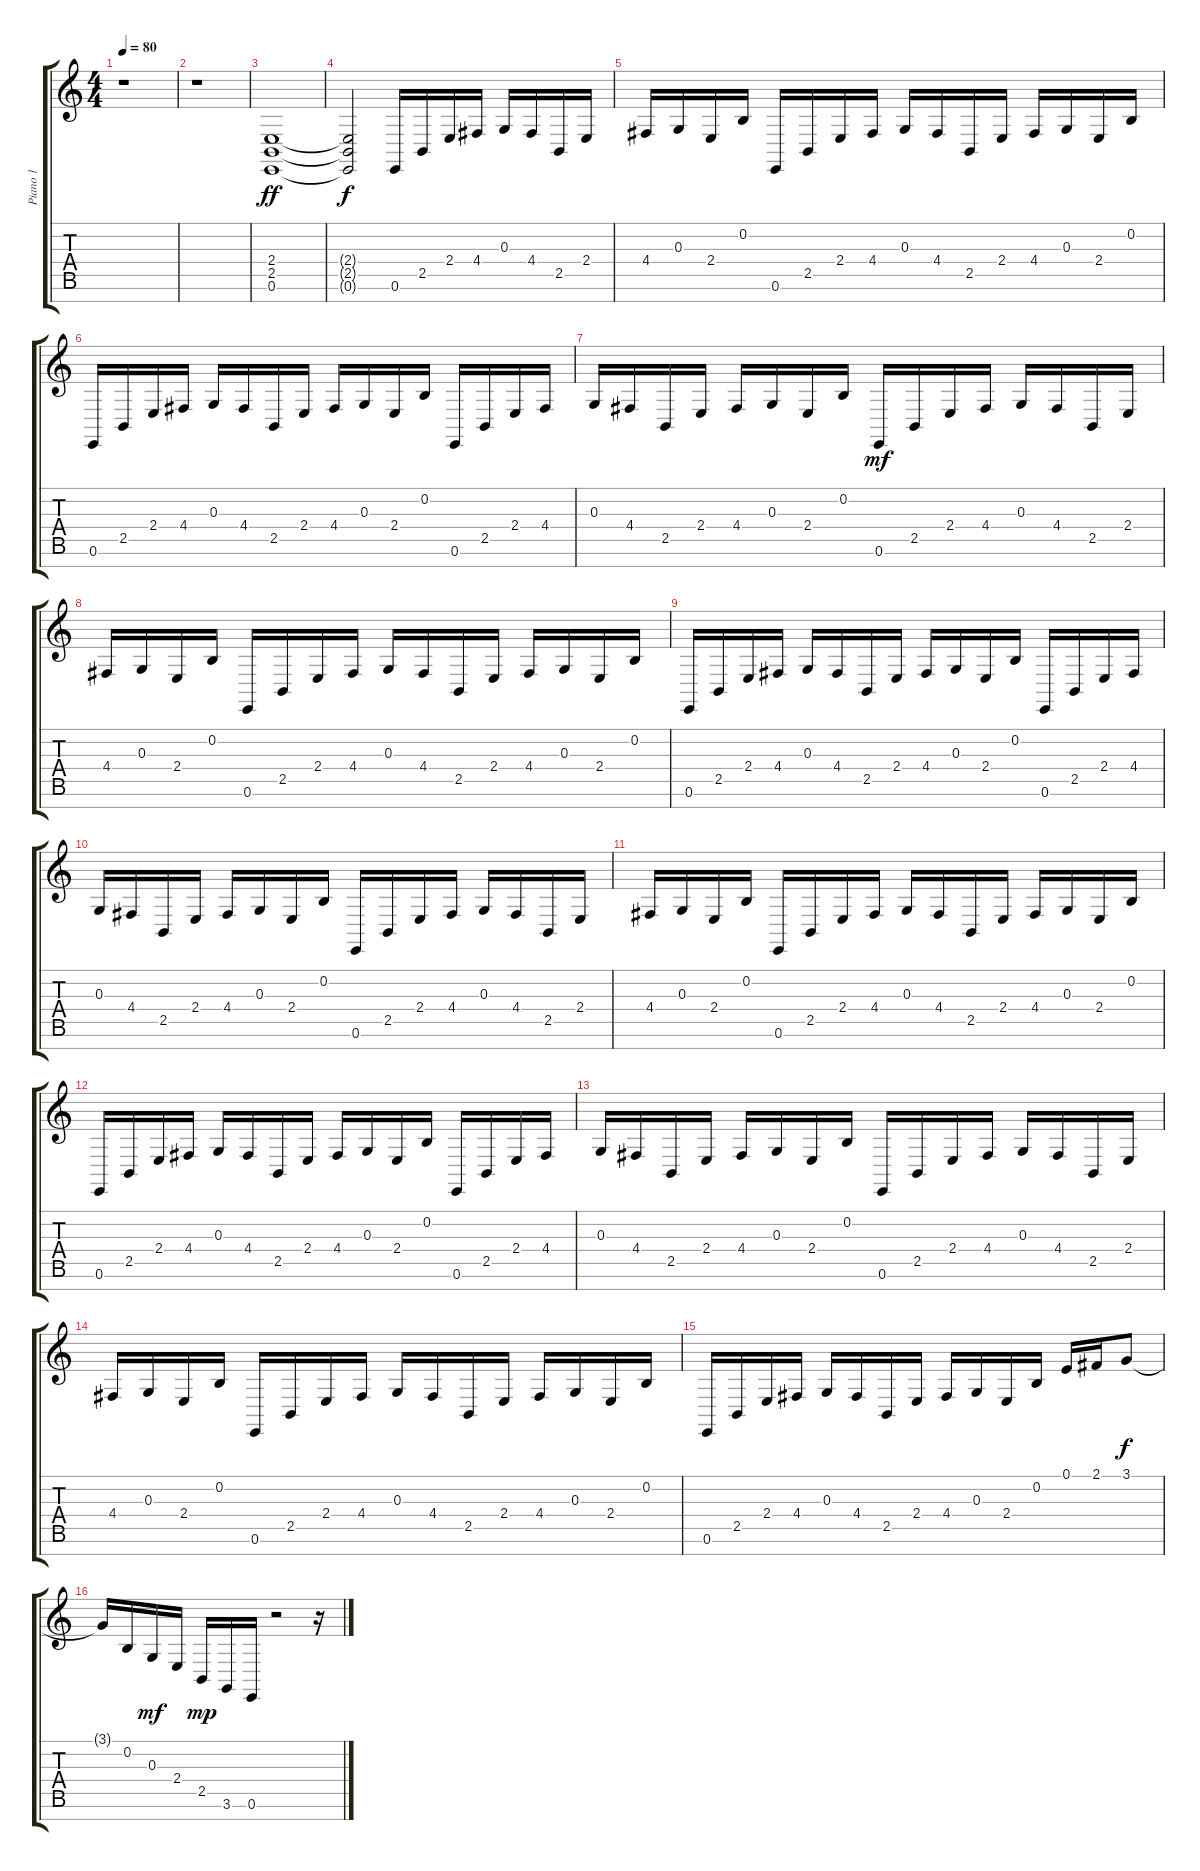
\track ("Piano 1" "Piano 1") {instrument acousticgrandpiano}
\staff {score tabs}
\tuning (E4 B3 G3 D3 A2 E2 B1) {hide}
\ts (4 4)
\tempo 80
\clef g2
\ks c
r.1{dy ff} |
r.1 |
(2.4 2.5 0.6).1 |
(2.4{t} 2.5{t} 0.6{t}).2{dy f} 0.6.16 2.5.16 2.4.16 4.4.16 0.3.16 4.4.16 2.5.16 2.4.16 |
4.4.16 0.3.16 2.4.16 0.2.16 0.6.16 2.5.16 2.4.16 4.4.16 0.3.16 4.4.16 2.5.16 2.4.16 4.4.16 0.3.16 2.4.16 0.2.16 |
0.6.16 2.5.16 2.4.16 4.4.16 0.3.16 4.4.16 2.5.16 2.4.16 4.4.16 0.3.16 2.4.16 0.2.16 0.6.16 2.5.16 2.4.16 4.4.16 |
0.3.16 4.4.16 2.5.16 2.4.16 4.4.16 0.3.16 2.4.16 0.2.16 0.6.16{dy mf} 2.5.16 2.4.16 4.4.16 0.3.16 4.4.16 2.5.16 2.4.16 |
4.4.16 0.3.16 2.4.16 0.2.16 0.6.16 2.5.16 2.4.16 4.4.16 0.3.16 4.4.16 2.5.16 2.4.16 4.4.16 0.3.16 2.4.16 0.2.16 |
0.6.16 2.5.16 2.4.16 4.4.16 0.3.16 4.4.16 2.5.16 2.4.16 4.4.16 0.3.16 2.4.16 0.2.16 0.6.16 2.5.16 2.4.16 4.4.16 |
0.3.16 4.4.16 2.5.16 2.4.16 4.4.16 0.3.16 2.4.16 0.2.16 0.6.16 2.5.16 2.4.16 4.4.16 0.3.16 4.4.16 2.5.16 2.4.16 |
4.4.16 0.3.16 2.4.16 0.2.16 0.6.16 2.5.16 2.4.16 4.4.16 0.3.16 4.4.16 2.5.16 2.4.16 4.4.16 0.3.16 2.4.16 0.2.16 |
0.6.16 2.5.16 2.4.16 4.4.16 0.3.16 4.4.16 2.5.16 2.4.16 4.4.16 0.3.16 2.4.16 0.2.16 0.6.16 2.5.16 2.4.16 4.4.16 |
0.3.16 4.4.16 2.5.16 2.4.16 4.4.16 0.3.16 2.4.16 0.2.16 0.6.16 2.5.16 2.4.16 4.4.16 0.3.16 4.4.16 2.5.16 2.4.16 |
4.4.16 0.3.16 2.4.16 0.2.16 0.6.16 2.5.16 2.4.16 4.4.16 0.3.16 4.4.16 2.5.16 2.4.16 4.4.16 0.3.16 2.4.16 0.2.16 |
0.6.16 2.5.16 2.4.16 4.4.16 0.3.16 4.4.16 2.5.16 2.4.16 4.4.16 0.3.16 2.4.16 0.2.16 0.1.16 2.1.16 3.1.8{dy f} |
3.1{t}.16 0.2.16 0.3.16{dy mf} 2.4.16 2.5.16{dy mp} 3.6.16 0.6.16 r.2 r.16
